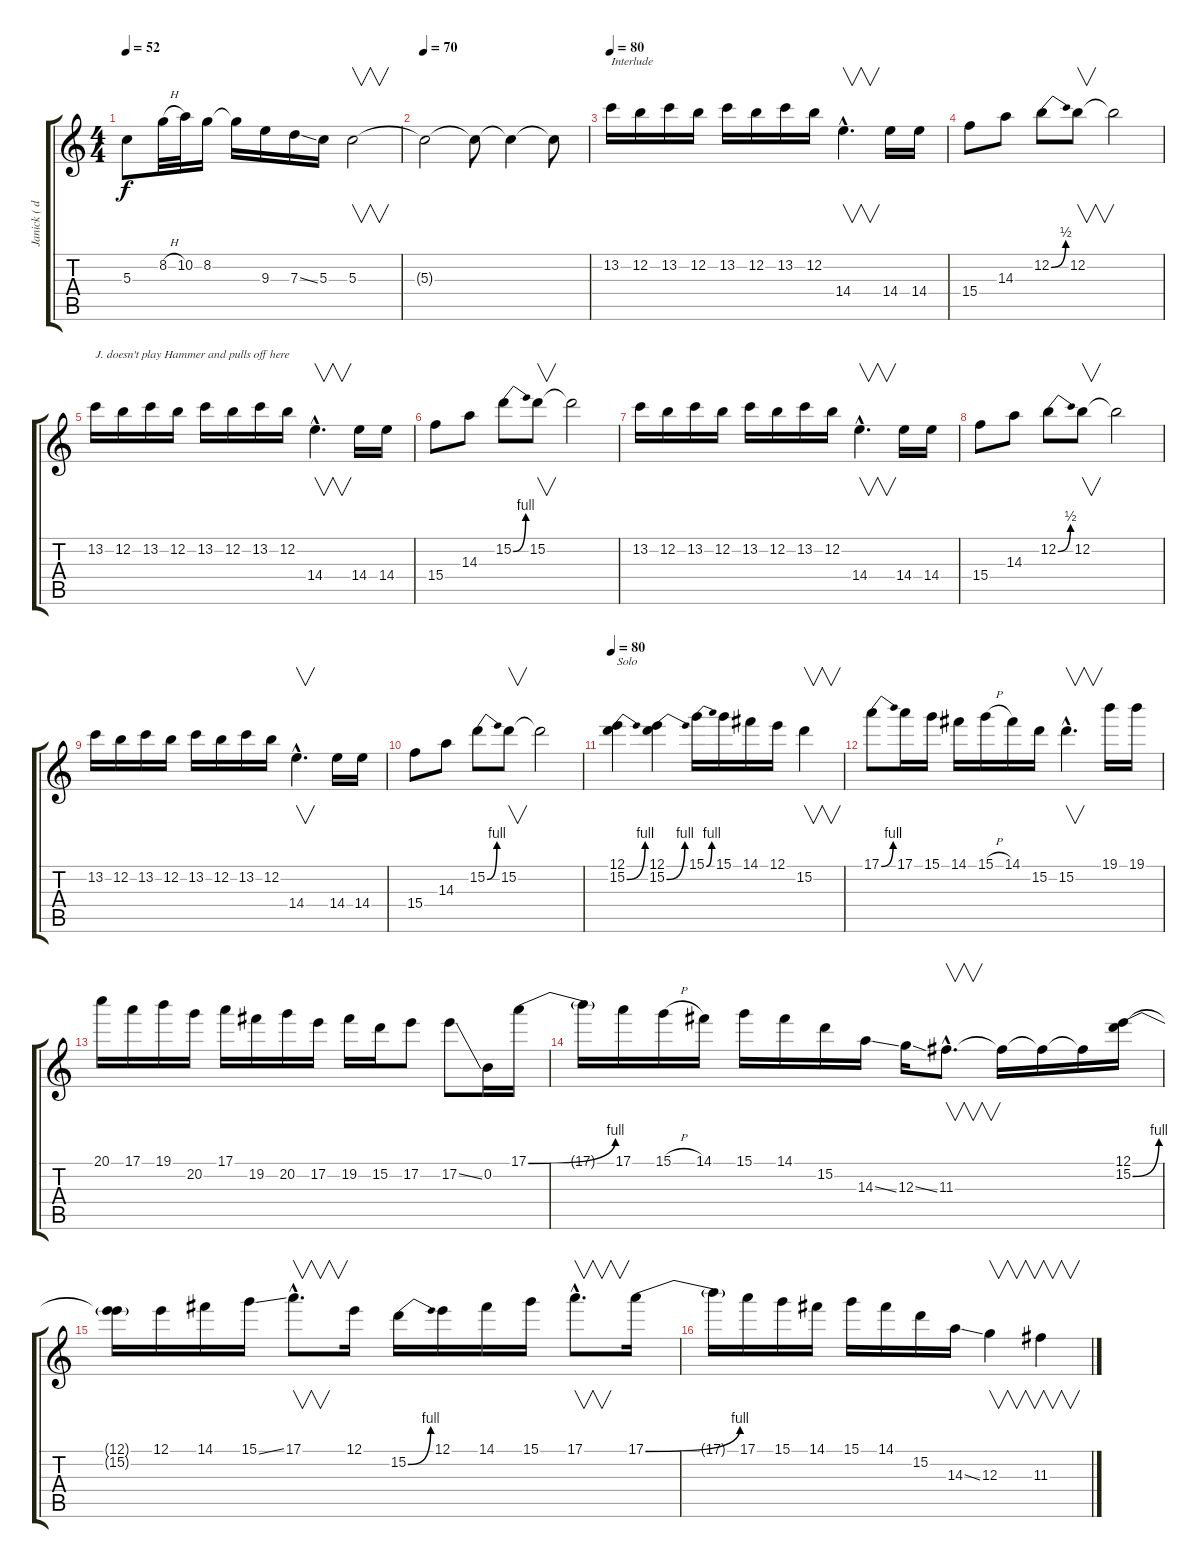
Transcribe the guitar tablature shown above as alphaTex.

\track ("Janick ( distortion )" "Janick ( d") {instrument distortionguitar}
\staff {score tabs}
\tuning (E4 B3 G3 D3 A2 E2) {hide}
\ts (4 4)
\tempo 52
\clef g2
\ks c
5.3{t}.8{dy f} 8.2{h}.32 10.2.32 8.2.16 8.2{t}.16 9.3.16 7.3{ss}.16 5.3.16 5.3.2{v} |
\tempo 70
5.3{t}.2 5.3{t}.8 5.3{t}.4 5.3{t}.8 |
\tempo 78
\tempo 75
\tempo 80
13.2.16{txt "Interlude" volume 16} 12.2.16 13.2.16 12.2.16 13.2.16 12.2.16 13.2.16 12.2.16 14.4{hac}.4{v d} 14.4.16 14.4.16 |
15.4.8 14.3.8 12.2{be (bend 0 0 60 2)}.8 12.2.8{v} 12.2{t}.2 |
13.2.16{txt "J. doesn't play Hammer and pulls off here"} 12.2.16 13.2.16 12.2.16 13.2.16 12.2.16 13.2.16 12.2.16 14.4{hac}.4{v d} 14.4.16 14.4.16 |
15.4.8 14.3.8 15.2{be (bend 0 0 60 4)}.8 15.2.8{v} 15.2{t}.2 |
13.2.16 12.2.16 13.2.16 12.2.16 13.2.16 12.2.16 13.2.16 12.2.16 14.4{hac}.4{v d} 14.4.16 14.4.16 |
15.4.8 14.3.8 12.2{be (bend 0 0 60 2)}.8 12.2.8{v} 12.2{t}.2 |
13.2.16 12.2.16 13.2.16 12.2.16 13.2.16 12.2.16 13.2.16 12.2.16 14.4{hac}.4{v d} 14.4.16 14.4.16 |
15.4.8 14.3.8 15.2{be (bend 0 0 60 4)}.8 15.2.8{v} 15.2{t}.2 |
\tempo 80
(12.1 15.2{be (bend 0 0 60 4)}).4{txt "Solo" volume 16} (12.1 15.2{be (bend 0 0 60 4)}).4 15.1{be (bend 0 0 60 4)}.16 15.1.16 14.1.16 12.1.16 15.2.4{v} |
17.1{be (bend 0 0 60 4)}.8 17.1.16 15.1.16 14.1.16 15.1{h}.16 14.1.16 15.2.16 15.2{hac}.4{v d} 19.1.16 19.1.16 |
20.1.16 17.1.16 19.1.16 20.2.16 17.1.16 19.2.16 20.2.16 17.2.16 19.2.16 15.2.16 17.2.8 17.2{ss}.8 0.2.16 17.1{be (bend 0 0 60 4)}.16 |
17.1{t}.16 17.1.16 15.1{h}.16 14.1.16 15.1.16 14.1.16 15.2.16 14.3{ss}.16 12.3{ss}.16 11.3{hac}.8{v d} 11.3{t}.16 11.3{t}.16 11.3{t}.16 (12.1 15.2{be (bend 0 0 60 4)}).16 |
(12.1{t} 15.2{t}).16 12.1.16 14.1.16 15.1{ss}.16 17.1{hac}.8{v d} 12.1.16 15.2{be (bend 0 0 60 4)}.16 12.1.16 14.1.16 15.1.16 17.1{hac}.8{v d} 17.1{be (bend 0 0 60 4)}.16 |
17.1{t}.16 17.1.16 15.1.16 14.1.16 15.1.16 14.1.16 15.2.16 14.3{ss}.16 12.3.4{v} 11.3.4{v}
